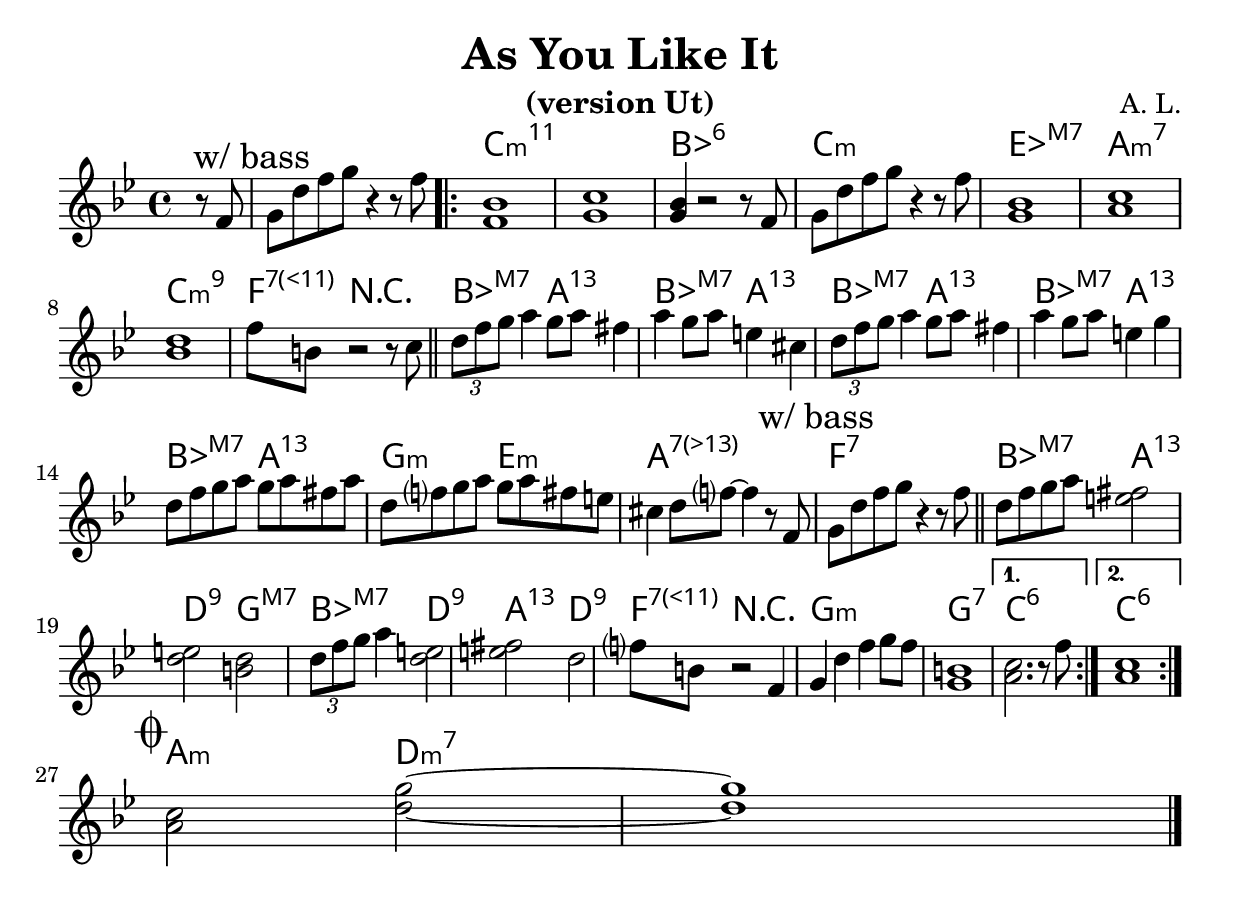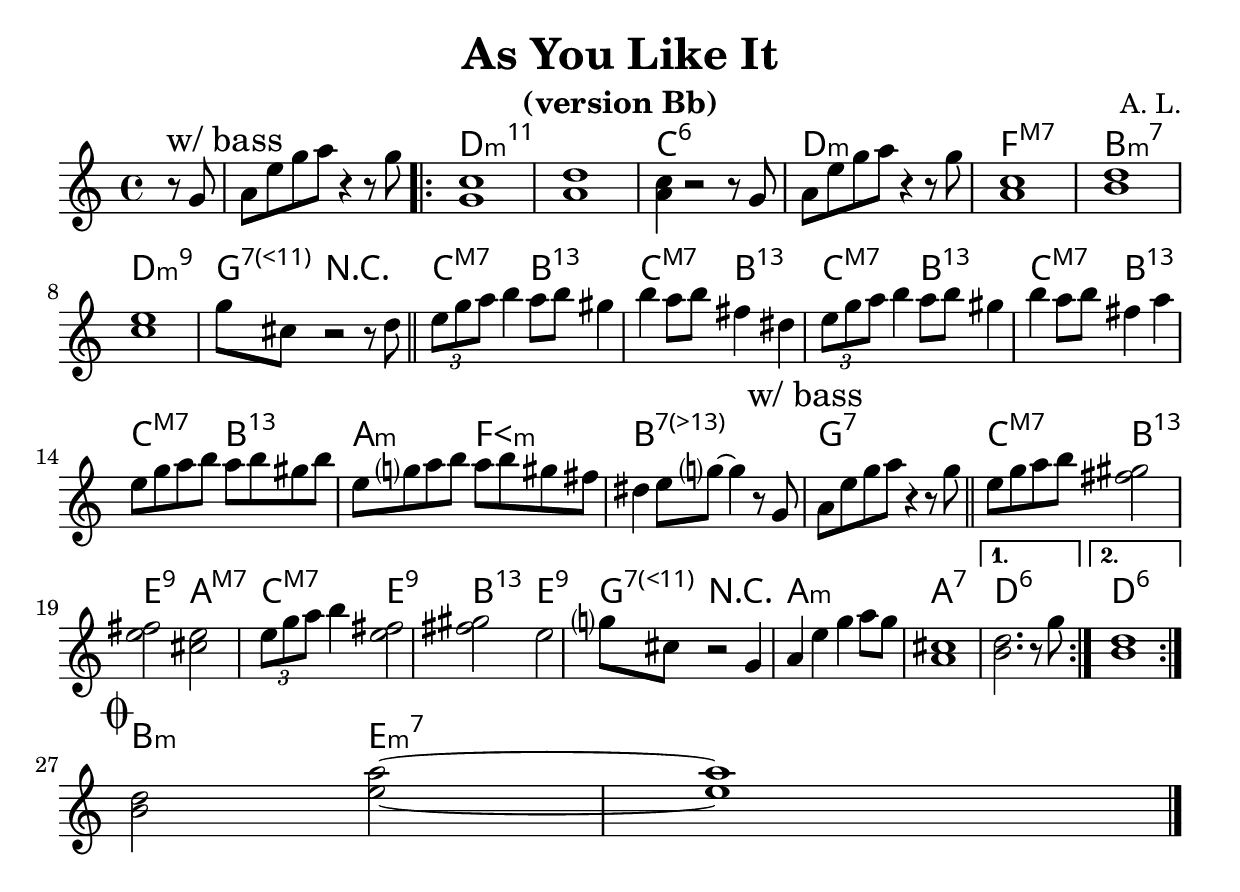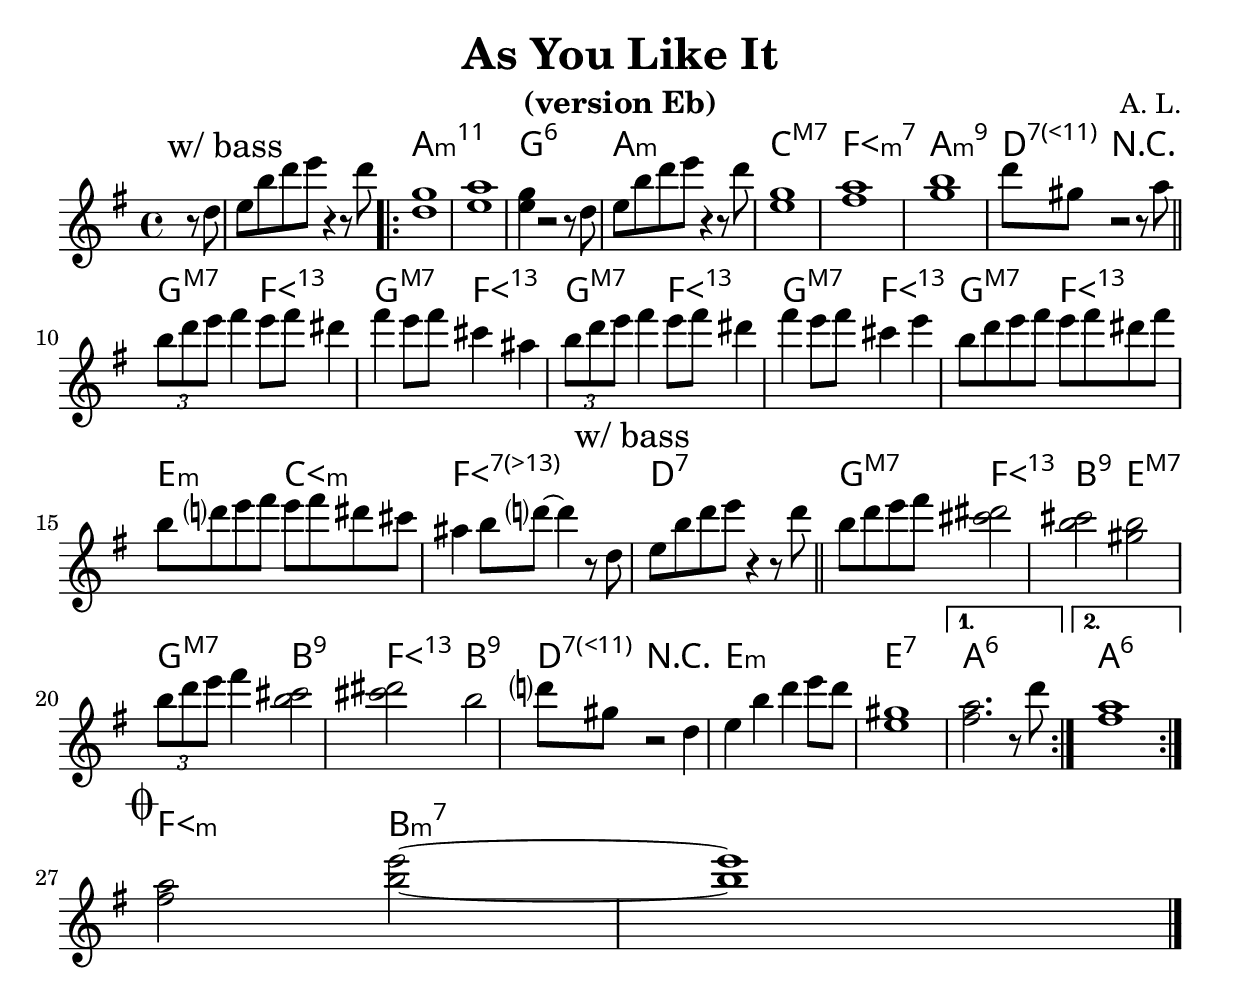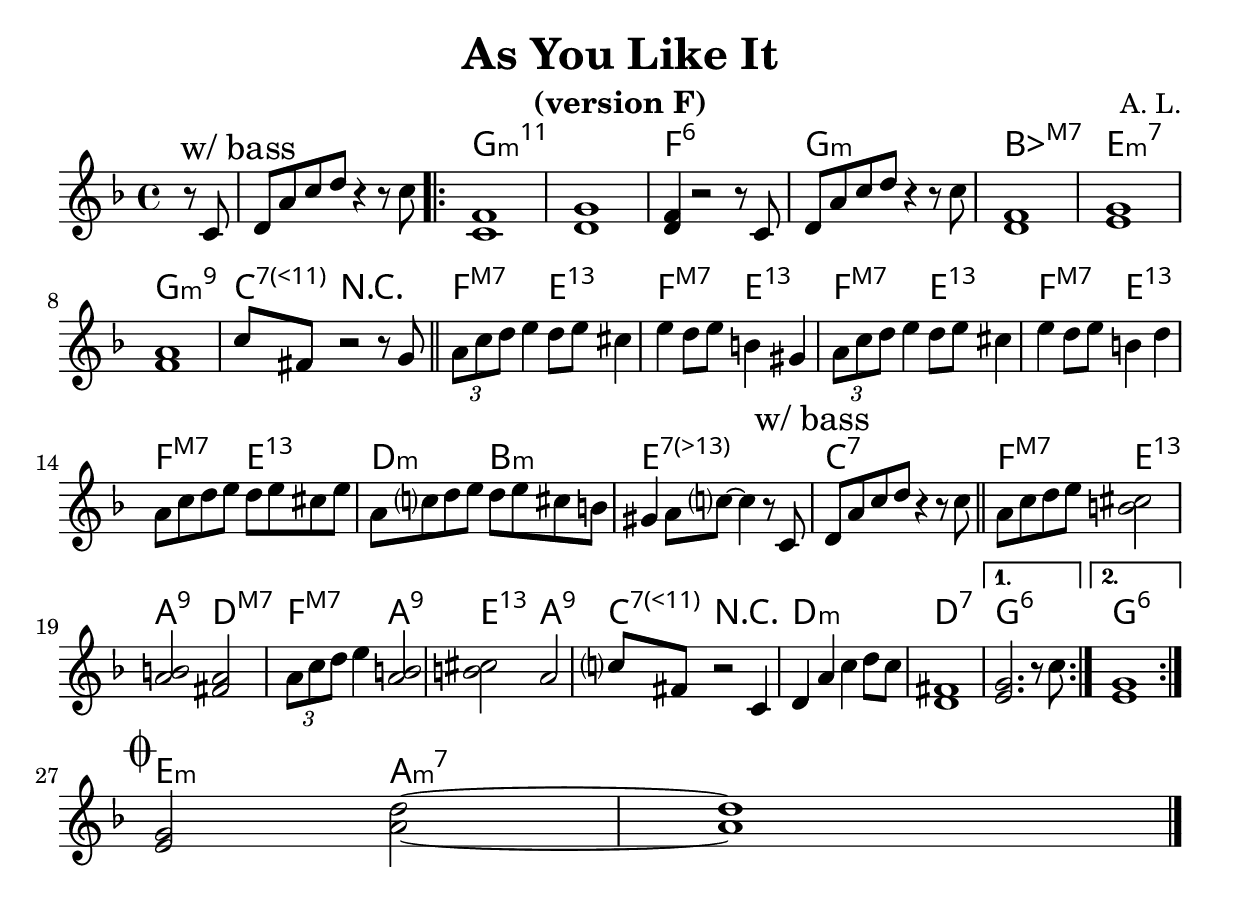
% Created on Sun Mar 14 14:57:14 CET 2010
\version "2.22.0"

#(set-global-staff-size 24)
#(set-default-paper-size "a4")

\include "utils/AccordsJazzDefs.ly"

\paper { indent = 0\cm} 

\header {
	title = "As You Like It" 
 	composer = "A. L."
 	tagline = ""

}


accordsBb = \chords {
\set chordChanges = ##t
\partial 4
s4 s1
\repeat volta 2 {
d1:m11 s1 c4:6 s2. d1:m
f:maj7 b:m7 d:min9 g4:7.11+ r2.
c2:maj7 b:13 c2:maj7 b:13 c2:maj7 b:13 c2:maj7 b:13
c2:maj7 b:13 a:m fis:m b2.:7.13- s4 g1:7
c2:maj7 b:13 e:9 a:maj7 c2:maj7 e:9 b:13 e:9
g4:7.11+ r2. a1:m a:7
}
%a:7
\alternative {{d:6}{d:6}}
b2:m e:m7 e1:m7
}

accords = \transpose c' bes \accordsBb

staffSaxophoneTenor = \new Staff {
	\time 4/4
	\override Score.MetronomeMark.stencil = ##f
	\set Staff.instrumentName = ""
	\set Staff.midiInstrument = "tenor sax"
	\transposition c,
	\key c \major
	\tempo 4 = 200 
	\clef treble
	\relative c'' {
		\accidentalStyle modern-cautionary
 % Type notes here
 \partial 4
 r8 g\mark"w/ bass"\bar"|" a e' g a r4 r8 g
 \repeat volta 2 {
 <c, g>1 <d a> <c a>4 r2 r8 g
 a e' g a r4 r8 g8
 <c, a>1 <d b> <e c>
 g8 cis, r2 r8 d \bar"||"
 \tuplet 3/2 {e8 g a} b4 a8 b gis4
 b4 a8 b fis4 dis
 \tuplet 3/2 {e8 g a} b4 a8 b gis4
 b4 a8 b fis4 a
 e8 g a b a b gis b
 e, g a b a b gis fis
 dis4 e8 g~g4
 r8 g,\mark"w/ bass" a e' g a r4 r8 g8\bar"||"
 e8 g a b <gis fis>2 <fis e> <e cis>
 \tuplet 3/2 {e8 g a} b4 <fis e>2 <gis fis> e
 g8 cis, r2 g4
 a e' g a8 g
 	<cis, a>1
}
\alternative {{<d b>2. r8 g}{<d b>1}}\bar ":|."
%<d b>2. r8 g \bar "||"
 	\break
\mark\markup{\musicglyph"scripts.coda"} <d b>2 <e a>~ <e a>1 \bar"|."
	
}}

theme = \transpose c' bes \staffSaxophoneTenor

\include "utils/books.ly"